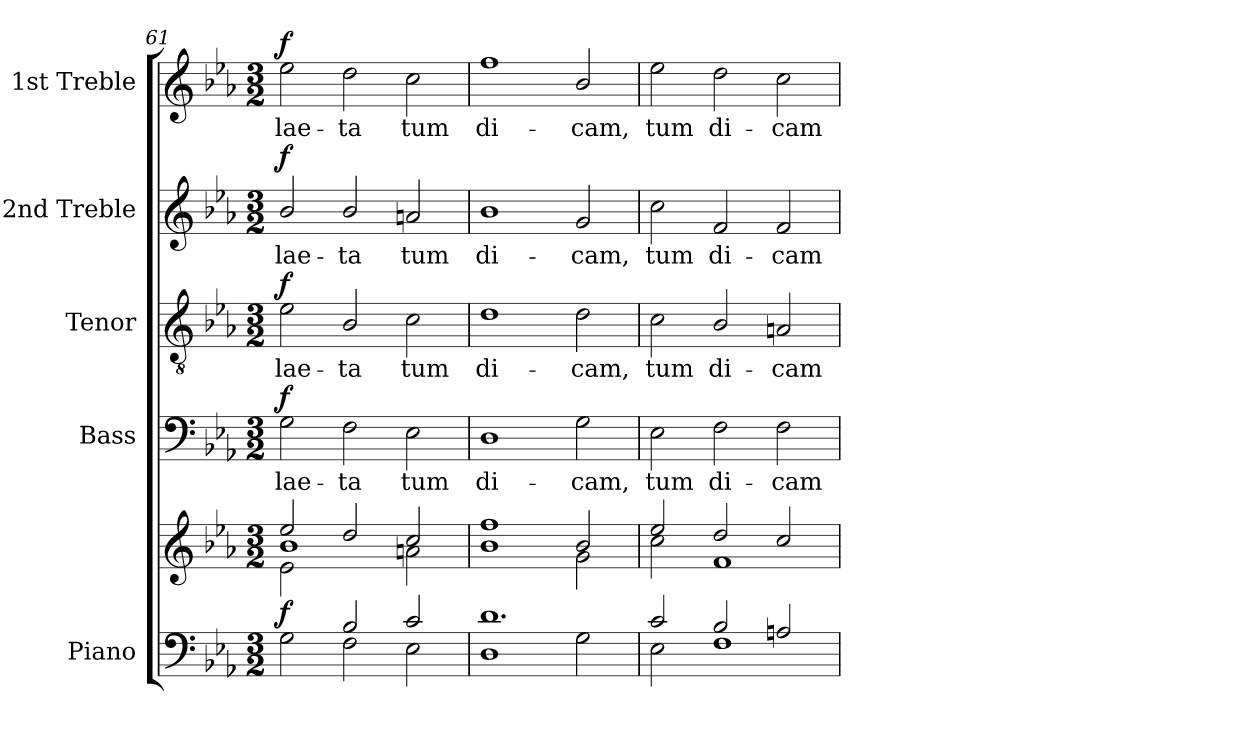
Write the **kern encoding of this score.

**kern	**kern	**dynam	**kern	**text	**dynam	**kern	**text	**dynam	**kern	**text	**dynam	**kern	**text	**dynam
*part5	*part5	*part5	*part4	*part4	*part4	*part3	*part3	*part3	*part2	*part2	*part2	*part1	*part1	*part1
*staff6	*staff5	*staff5/6	*staff4	*staff4	*staff4	*staff3	*staff3	*staff3	*staff2	*staff2	*staff2	*staff1	*staff1	*staff1
*I"Piano	*	*	*I"Bass	*	*	*I"Tenor	*	*	*I"2nd Treble	*	*	*I"1st Treble	*	*
*I'Pno.	*	*	*I'B.	*	*	*I'T.	*	*	*	*	*	*I'S.	*	*
*clefF4	*clefG2	*	*clefF4	*	*	*clefGv2	*	*	*clefG2	*	*	*clefG2	*	*
*	*	*	*	*	*	*ITrd7c12	*	*	*	*	*	*	*	*
*k[b-e-a-]	*k[b-e-a-]	*	*k[b-e-a-]	*	*	*k[b-e-a-]	*	*	*k[b-e-a-]	*	*	*k[b-e-a-]	*	*
*c:	*c:	*	*c:	*	*	*c:	*	*	*c:	*	*	*c:	*	*
*M3/2	*M3/2	*	*M3/2	*	*	*M3/2	*	*	*M3/2	*	*	*M3/2	*	*
=61	=61	=61	=61	=61	=61	=61	=61	=61	=61	=61	=61	=61	=61	=61
*^	*^	*	*	*	*	*	*	*	*	*	*	*	*	*
*	*	*	*^	*	*	*	*	*	*	*	*	*	*	*	*	*
!	!	!	!	!	!	!	!LO:LY:b:color=#000000	!	!	!	!	!	!	!	!	!	!
!	!	!	!	!	!	!	!	!	!	!LO:LY:b:color=#000000	!	!	!	!	!	!	!
!	!	!	!	!	!	!	!	!	!	!	!	!	!LO:LY:b:color=#000000	!	!	!	!
!	!	!	!	!	!	!	!	!	!	!	!	!	!	!	!	!LO:LY:b:color=#000000	!
2ryy	2Gi\	2ee-i/	1b-i	2e-i\	f	2Gi\	lae-	f	2E-i\	lae-	f	2b-i/	lae-	f	2ee-i\	lae-	f
!	!	!	!	!	!	!	!LO:LY:b:color=#000000	!	!	!	!	!	!	!	!	!	!
!	!	!	!	!	!	!	!	!	!	!LO:LY:b:color=#000000	!	!	!	!	!	!	!
!	!	!	!	!	!	!	!	!	!	!	!	!	!LO:LY:b:color=#000000	!	!	!	!
!	!	!	!	!	!	!	!	!	!	!	!	!	!	!	!	!LO:LY:b:color=#000000	!
2B-i/	2Fi\	2ddi/	.	1ryy	.	2Fi\	-ta	.	2BB-i/	-ta	.	2b-i/	-ta	.	2ddi\	-ta	.
!	!	!	!	!	!	!	!LO:LY:b:color=#000000	!	!	!	!	!	!	!	!	!	!
!	!	!	!	!	!	!	!	!	!	!LO:LY:b:color=#000000	!	!	!	!	!	!	!
!	!	!	!	!	!	!	!	!	!	!	!	!	!LO:LY:b:color=#000000	!	!	!	!
!	!	!	!	!	!	!	!	!	!	!	!	!	!	!	!	!LO:LY:b:color=#000000	!
2ci/	2E-i\	2cci/	2ani\	.	.	2E-i\	tum	.	2Ci\	tum	.	2ani/	tum	.	2cci\	tum	.
*	*	*	*v	*v	*	*	*	*	*	*	*	*	*	*	*	*	*
!!LO:PB:g=z
=62	=62	=62	=62	=62	=62	=62	=62	=62	=62	=62	=62	=62	=62	=62	=62	=62
!	!	!	!	!	!	!LO:LY:b:color=#000000	!	!	!	!	!	!	!	!	!	!
!	!	!	!	!	!	!	!	!	!LO:LY:b:color=#000000	!	!	!	!	!	!	!
!	!	!	!	!	!	!	!	!	!	!	!	!LO:LY:b:color=#000000	!	!	!	!
!	!	!	!	!	!	!	!	!	!	!	!	!	!	!	!LO:LY:b:color=#000000	!
1.di	1Di	1ffi	1b-i	.	1Di	di-	.	1Di	di-	.	1b-i	di-	.	1ffi	di-	.
!	!	!	!	!	!	!LO:LY:b:color=#000000	!	!	!	!	!	!	!	!	!	!
!	!	!	!	!	!	!	!	!	!LO:LY:b:color=#000000	!	!	!	!	!	!	!
!	!	!	!	!	!	!	!	!	!	!	!	!LO:LY:b:color=#000000	!	!	!	!
!	!	!	!	!	!	!	!	!	!	!	!	!	!	!	!LO:LY:b:color=#000000	!
.	2Gi\	2b-i/	2gi\	.	2Gi\	-cam,	.	2Di\	-cam,	.	2gi/	-cam,	.	2b-i/	-cam,	.
=63	=63	=63	=63	=63	=63	=63	=63	=63	=63	=63	=63	=63	=63	=63	=63	=63
!	!	!	!	!	!	!LO:LY:b:color=#000000	!	!	!	!	!	!	!	!	!	!
!	!	!	!	!	!	!	!	!	!LO:LY:b:color=#000000	!	!	!	!	!	!	!
!	!	!	!	!	!	!	!	!	!	!	!	!LO:LY:b:color=#000000	!	!	!	!
!	!	!	!	!	!	!	!	!	!	!	!	!	!	!	!LO:LY:b:color=#000000	!
2ci/	2E-i\	2ee-i/	2cci\	.	2E-i\	tum	.	2Ci\	tum	.	2cci\	tum	.	2ee-i\	tum	.
!	!	!	!	!	!	!LO:LY:b:color=#000000	!	!	!	!	!	!	!	!	!	!
!	!	!	!	!	!	!	!	!	!LO:LY:b:color=#000000	!	!	!	!	!	!	!
!	!	!	!	!	!	!	!	!	!	!	!	!LO:LY:b:color=#000000	!	!	!	!
!	!	!	!	!	!	!	!	!	!	!	!	!	!	!	!LO:LY:b:color=#000000	!
2B-i/	1Fi	2ddi/	1fi	.	2Fi\	di-	.	2BB-i/	di-	.	2fi/	di-	.	2ddi\	di-	.
!	!	!	!	!	!	!LO:LY:b:color=#000000	!	!	!	!	!	!	!	!	!	!
!	!	!	!	!	!	!	!	!	!LO:LY:b:color=#000000	!	!	!	!	!	!	!
!	!	!	!	!	!	!	!	!	!	!	!	!LO:LY:b:color=#000000	!	!	!	!
!	!	!	!	!	!	!	!	!	!	!	!	!	!	!	!LO:LY:b:color=#000000	!
2Ani/	.	2cci/	.	.	2Fi\	-cam	.	2AAni/	-cam	.	2fi/	-cam	.	2cci\	-cam	.
*v	*v	*	*	*	*	*	*	*	*	*	*	*	*	*	*	*
*	*v	*v	*	*	*	*	*	*	*	*	*	*	*	*	*
=	=	=	=	=	=	=	=	=	=	=	=	=	=	=
*-	*-	*-	*-	*-	*-	*-	*-	*-	*-	*-	*-	*-	*-	*-
